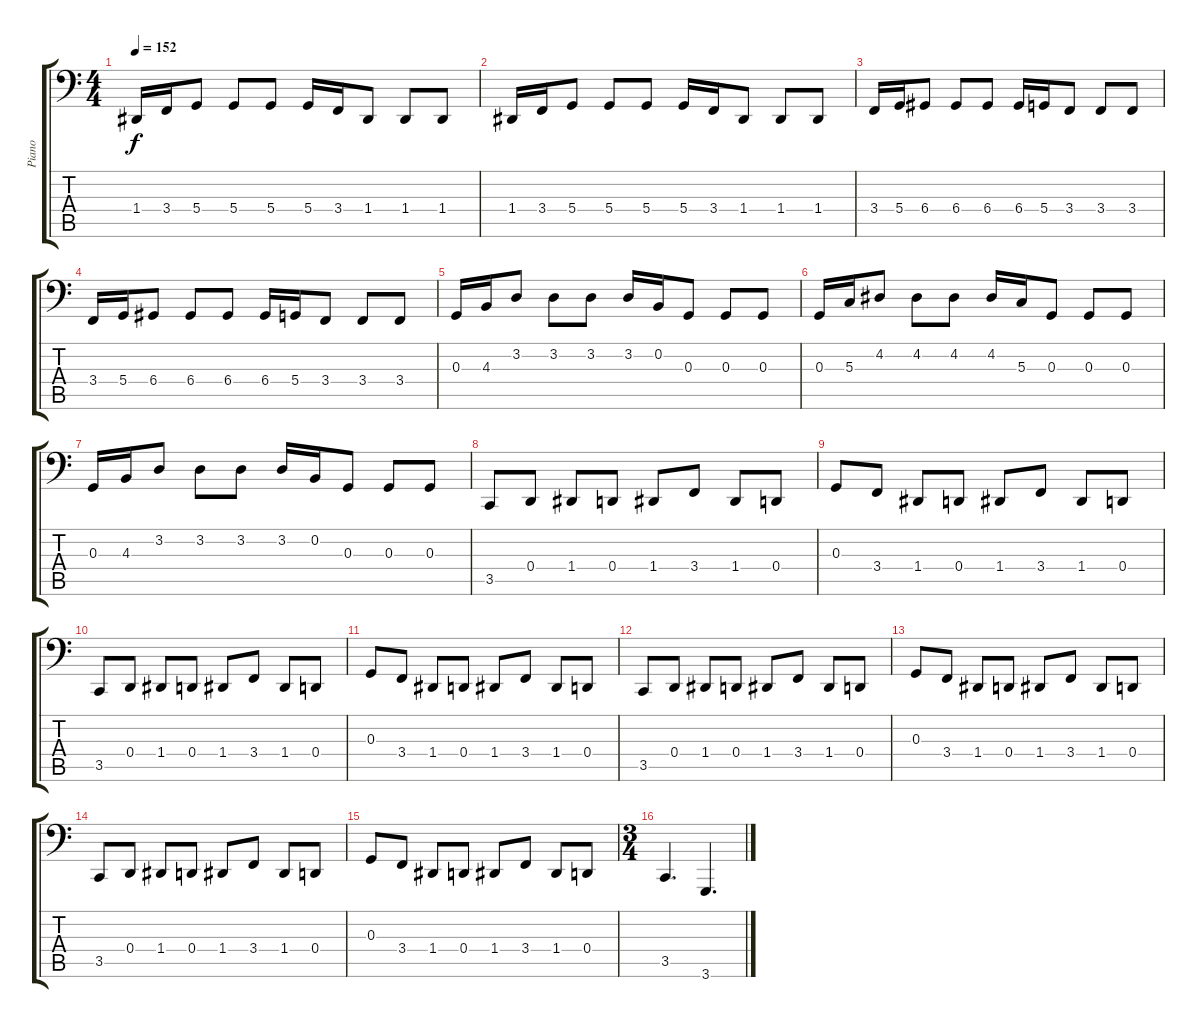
\track ("Piano" "Piano") {instrument electricgrandpiano}
\staff {score tabs}
\tuning (E3 B2 G2 D2 A1 E1) {hide}
\ts (4 4)
\tempo 152
\clef f4
\ks c
1.4.16{dy f} 3.4.16 5.4.8 5.4.8 5.4.8 5.4.16 3.4.16 1.4.8 1.4.8 1.4.8 |
1.4.16 3.4.16 5.4.8 5.4.8 5.4.8 5.4.16 3.4.16 1.4.8 1.4.8 1.4.8 |
3.4.16 5.4.16 6.4.8 6.4.8 6.4.8 6.4.16 5.4.16 3.4.8 3.4.8 3.4.8 |
3.4.16 5.4.16 6.4.8 6.4.8 6.4.8 6.4.16 5.4.16 3.4.8 3.4.8 3.4.8 |
0.3.16 4.3.16 3.2.8 3.2.8 3.2.8 3.2.16 0.2.16 0.3.8 0.3.8 0.3.8 |
0.3.16 5.3.16 4.2.8 4.2.8 4.2.8 4.2.16 5.3.16 0.3.8 0.3.8 0.3.8 |
0.3.16 4.3.16 3.2.8 3.2.8 3.2.8 3.2.16 0.2.16 0.3.8 0.3.8 0.3.8 |
3.5.8 0.4.8 1.4.8 0.4.8 1.4.8 3.4.8 1.4.8 0.4.8 |
0.3.8 3.4.8 1.4.8 0.4.8 1.4.8 3.4.8 1.4.8 0.4.8 |
3.5.8 0.4.8 1.4.8 0.4.8 1.4.8 3.4.8 1.4.8 0.4.8 |
0.3.8 3.4.8 1.4.8 0.4.8 1.4.8 3.4.8 1.4.8 0.4.8 |
3.5.8 0.4.8 1.4.8 0.4.8 1.4.8 3.4.8 1.4.8 0.4.8 |
0.3.8 3.4.8 1.4.8 0.4.8 1.4.8 3.4.8 1.4.8 0.4.8 |
3.5.8 0.4.8 1.4.8 0.4.8 1.4.8 3.4.8 1.4.8 0.4.8 |
0.3.8 3.4.8 1.4.8 0.4.8 1.4.8 3.4.8 1.4.8 0.4.8 |
\ts (3 4)
3.5.4{d} 3.6.4{d}
